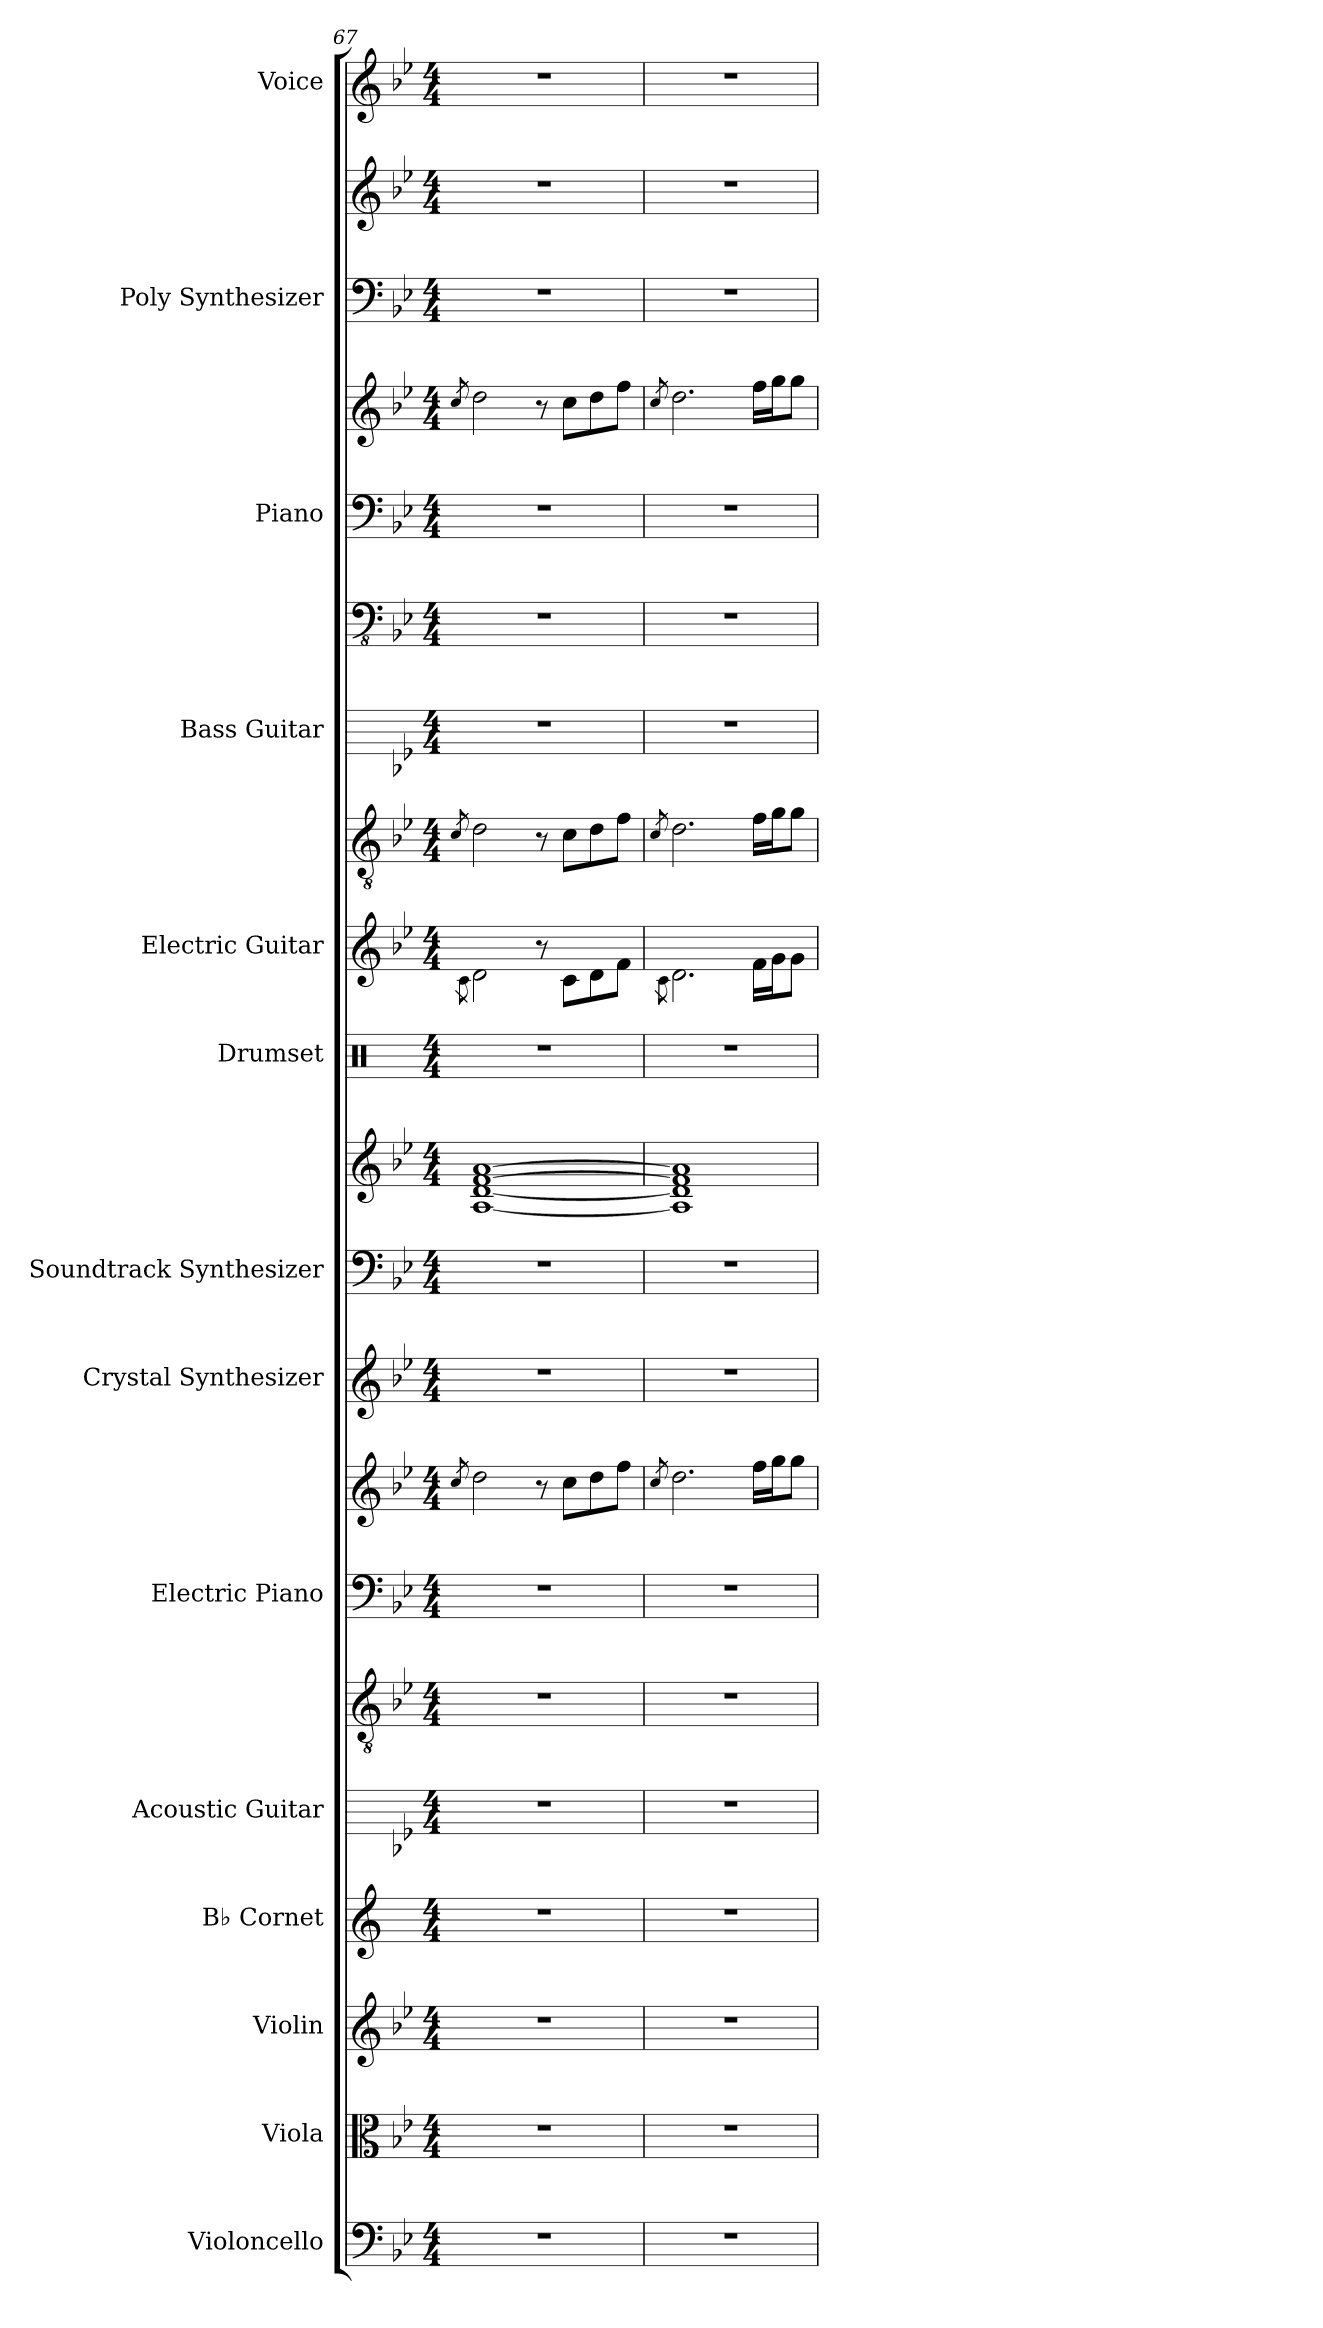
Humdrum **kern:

**kern	**kern	**kern	**kern	**kern	**kern	**kern	**kern	**kern	**kern	**kern	**kern	**kern	**kern	**kern	**kern	**kern	**kern	**kern	**kern	**kern
*part14	*part13	*part12	*part11	*part10	*part10	*part9	*part9	*part8	*part7	*part7	*part6	*part5	*part5	*part4	*part4	*part3	*part3	*part2	*part2	*part1
*staff21	*staff20	*staff19	*staff18	*staff17	*staff16	*staff15	*staff14	*staff13	*staff12	*staff11	*staff10	*staff9	*staff8	*staff7	*staff6	*staff5	*staff4	*staff3	*staff2	*staff1
*I"Violoncello	*I"Viola	*I"Violin	*I"B♭ Cornet	*I"Acoustic Guitar	*	*I"Electric Piano	*	*I"Crystal Synthesizer	*I"Soundtrack Synthesizer	*	*I"Drumset	*I"Electric Guitar	*	*I"Bass Guitar	*	*I"Piano	*	*I"Poly Synthesizer	*	*I"Voice
*I'Vc.	*I'Vla.	*I'Vln.	*I'B♭ Cnt.	*I'Guit.	*	*I'El. Pno.	*	*I'Synth.	*I'Synth.	*	*I'Drs.	*I'El. Guit.	*	*I'B. Guit.	*	*I'Pno.	*	*I'Synth.	*	*I'Vo.
!!LO:PB:g=z
*clefF4	*clefC3	*clefG2	*clefG2	*	*clefGv2	*clefF4	*clefG2	*clefG2	*clefF4	*clefG2	*clefX	*	*clefGv2	*	*clefFv4	*clefF4	*clefG2	*clefF4	*clefG2	*clefG2
*	*	*	*ITrd1c2	*	*	*	*	*	*	*	*	*	*	*	*	*	*	*	*	*
*k[b-e-]	*k[b-e-]	*k[b-e-]	*k[b-e-]	*k[b-e-]	*k[b-e-]	*k[b-e-]	*k[b-e-]	*k[b-e-]	*k[b-e-]	*k[b-e-]	*k[]	*k[b-e-]	*k[b-e-]	*k[b-e-]	*k[b-e-]	*k[b-e-]	*k[b-e-]	*k[b-e-]	*k[b-e-]	*k[b-e-]
*M4/4	*M4/4	*M4/4	*M4/4	*M4/4	*M4/4	*M4/4	*M4/4	*M4/4	*M4/4	*M4/4	*M4/4	*M4/4	*M4/4	*M4/4	*M4/4	*M4/4	*M4/4	*M4/4	*M4/4	*M4/4
=67	=67	=67	=67	=67	=67	=67	=67	=67	=67	=67	=67	=67	=67	=67	=67	=67	=67	=67	=67	=67
.	.	.	.	.	.	.	8qcc/	.	.	.	.	8qc\	8qc/	.	.	.	8qcc/	.	.	.
1r	1r	1r	1r	1r	1r	1r	2dd\	1r	1r	[1A [1d [1f [1a	1r	2d\	2d\	1r	1r	1r	2dd\	1r	1r	1r
.	.	.	.	.	.	.	8r	.	.	.	.	8r	8r	.	.	.	8r	.	.	.
.	.	.	.	.	.	.	8cc\L	.	.	.	.	8c\L	8c\L	.	.	.	8cc\L	.	.	.
.	.	.	.	.	.	.	8dd\	.	.	.	.	8d\	8d\	.	.	.	8dd\	.	.	.
.	.	.	.	.	.	.	8ff\J	.	.	.	.	8f\J	8f\J	.	.	.	8ff\J	.	.	.
=68	=68	=68	=68	=68	=68	=68	=68	=68	=68	=68	=68	=68	=68	=68	=68	=68	=68	=68	=68	=68
.	.	.	.	.	.	.	8qcc/	.	.	.	.	8qc\	8qc/	.	.	.	8qcc/	.	.	.
1r	1r	1r	1r	1r	1r	1r	2.dd\	1r	1r	1A] 1d] 1f] 1a]	1r	2.d\	2.d\	1r	1r	1r	2.dd\	1r	1r	1r
.	.	.	.	.	.	.	16ff\LL	.	.	.	.	16f\LL	16f\LL	.	.	.	16ff\LL	.	.	.
.	.	.	.	.	.	.	16gg\J	.	.	.	.	16g\J	16g\J	.	.	.	16gg\J	.	.	.
.	.	.	.	.	.	.	8gg\J	.	.	.	.	8g\J	8g\J	.	.	.	8gg\J	.	.	.
=	=	=	=	=	=	=	=	=	=	=	=	=	=	=	=	=	=	=	=	=
*-	*-	*-	*-	*-	*-	*-	*-	*-	*-	*-	*-	*-	*-	*-	*-	*-	*-	*-	*-	*-
